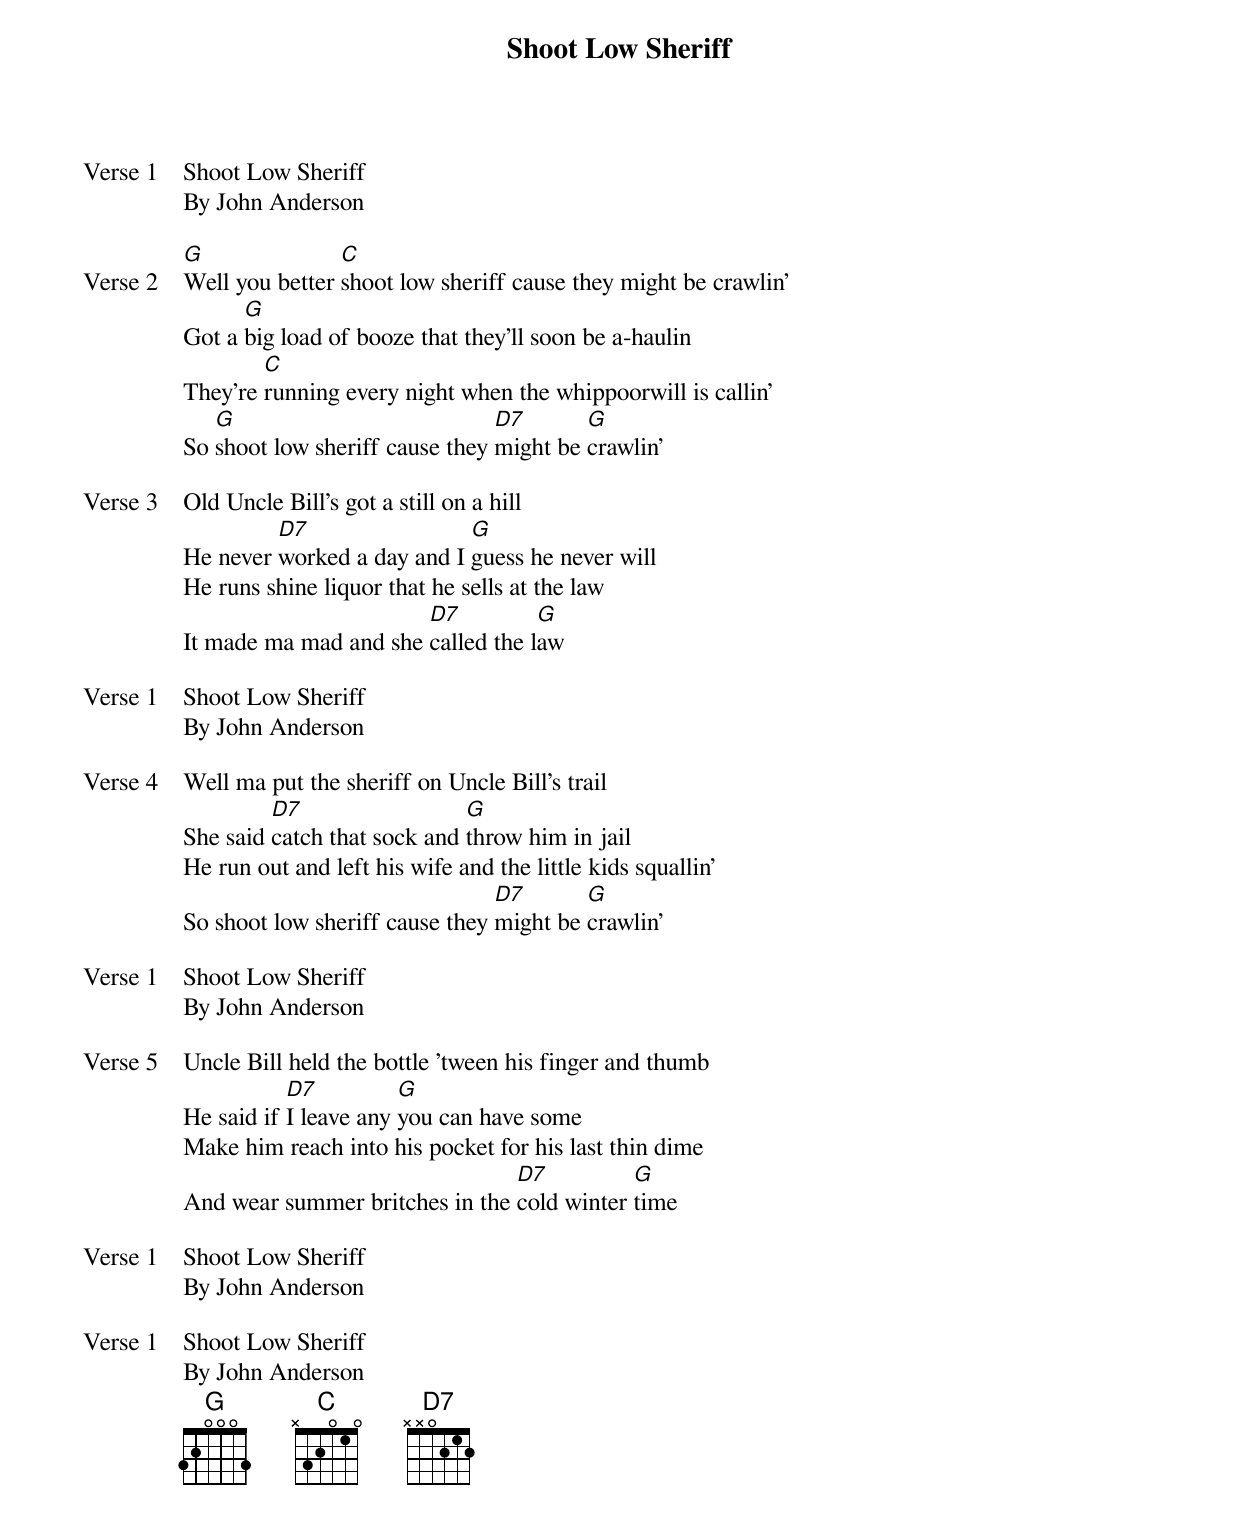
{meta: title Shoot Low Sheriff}
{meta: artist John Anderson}
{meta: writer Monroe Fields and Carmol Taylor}

{start_of_verse: Verse 1}
Shoot Low Sheriff
By John Anderson
{end_of_verse}

{start_of_verse: Verse 2}
[G]Well you better [C]shoot low sheriff cause they might be crawlin'
Got a [G]big load of booze that they'll soon be a-haulin
They're [C]running every night when the whippoorwill is callin'
So [G]shoot low sheriff cause they [D7]might be [G]crawlin'
{end_of_verse}

{start_of_verse: Verse 3}
Old Uncle Bill's got a still on a hill
He never [D7]worked a day and I [G]guess he never will
He runs shine liquor that he sells at the law
It made ma mad and she [D7]called the l[G]aw
{end_of_verse}

{start_of_verse: Verse 1}
Shoot Low Sheriff
By John Anderson
{end_of_verse}

{start_of_verse: Verse 4}
Well ma put the sheriff on Uncle Bill's trail
She said [D7]catch that sock and [G]throw him in jail
He run out and left his wife and the little kids squallin'
So shoot low sheriff cause they [D7]might be [G]crawlin'
{end_of_verse}

{start_of_verse: Verse 1}
Shoot Low Sheriff
By John Anderson
{end_of_verse}

{start_of_verse: Verse 5}
Uncle Bill held the bottle 'tween his finger and thumb
He said if [D7]I leave any [G]you can have some
Make him reach into his pocket for his last thin dime
And wear summer britches in the [D7]cold winter [G]time
{end_of_verse}

{start_of_verse: Verse 1}
Shoot Low Sheriff
By John Anderson
{end_of_verse}

{start_of_verse: Verse 1}
Shoot Low Sheriff
By John Anderson
{end_of_verse}
